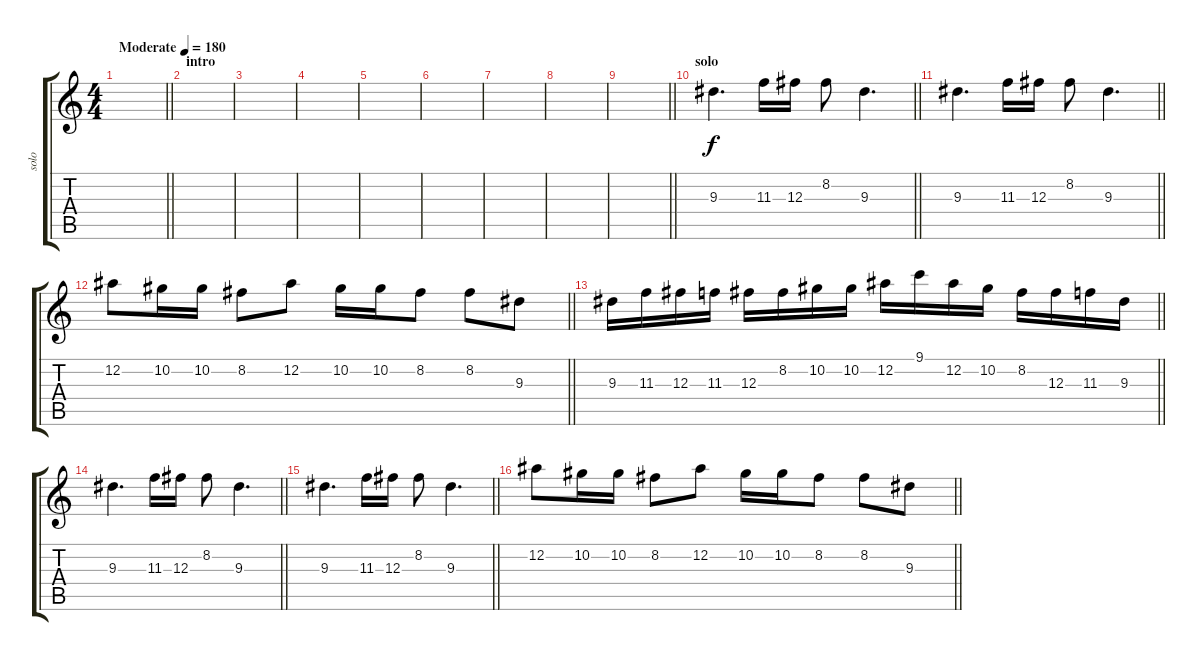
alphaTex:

\track ("solo" "solo") {instrument overdrivenguitar}
\staff {score tabs}
\tuning (Eb4 Bb3 Gb3 Db3 Ab2 Eb2) {hide}
\ts (4 4)
\tempo (180 "Moderate")
\clef g2
\barLineRight lightlight
\ks c
|
\section ("" "intro")
|
|
|
|
|
|
|
\barLineRight lightlight
|
\section ("" "solo")
\barLineRight lightlight
9.3.4{d} 11.3.16 12.3.16 8.2.8 9.3.4{d} |
\barLineRight lightlight
9.3.4{d} 11.3.16 12.3.16 8.2.8 9.3.4{d} |
\barLineRight lightlight
12.2.8 10.2.16 10.2.16 8.2.8 12.2.8 10.2.16 10.2.16 8.2.8 8.2.8 9.3.8 |
\barLineRight lightlight
9.3.16 11.3.16 12.3.16 11.3.16 12.3.16 8.2.16 10.2.16 10.2.16 12.2.16 9.1.16 12.2.16 10.2.16 8.2.16 12.3.16 11.3.16 9.3.16 |
\barLineRight lightlight
9.3.4{d} 11.3.16 12.3.16 8.2.8 9.3.4{d} |
\barLineRight lightlight
9.3.4{d} 11.3.16 12.3.16 8.2.8 9.3.4{d} |
\barLineRight lightlight
12.2.8 10.2.16 10.2.16 8.2.8 12.2.8 10.2.16 10.2.16 8.2.8 8.2.8 9.3.8
